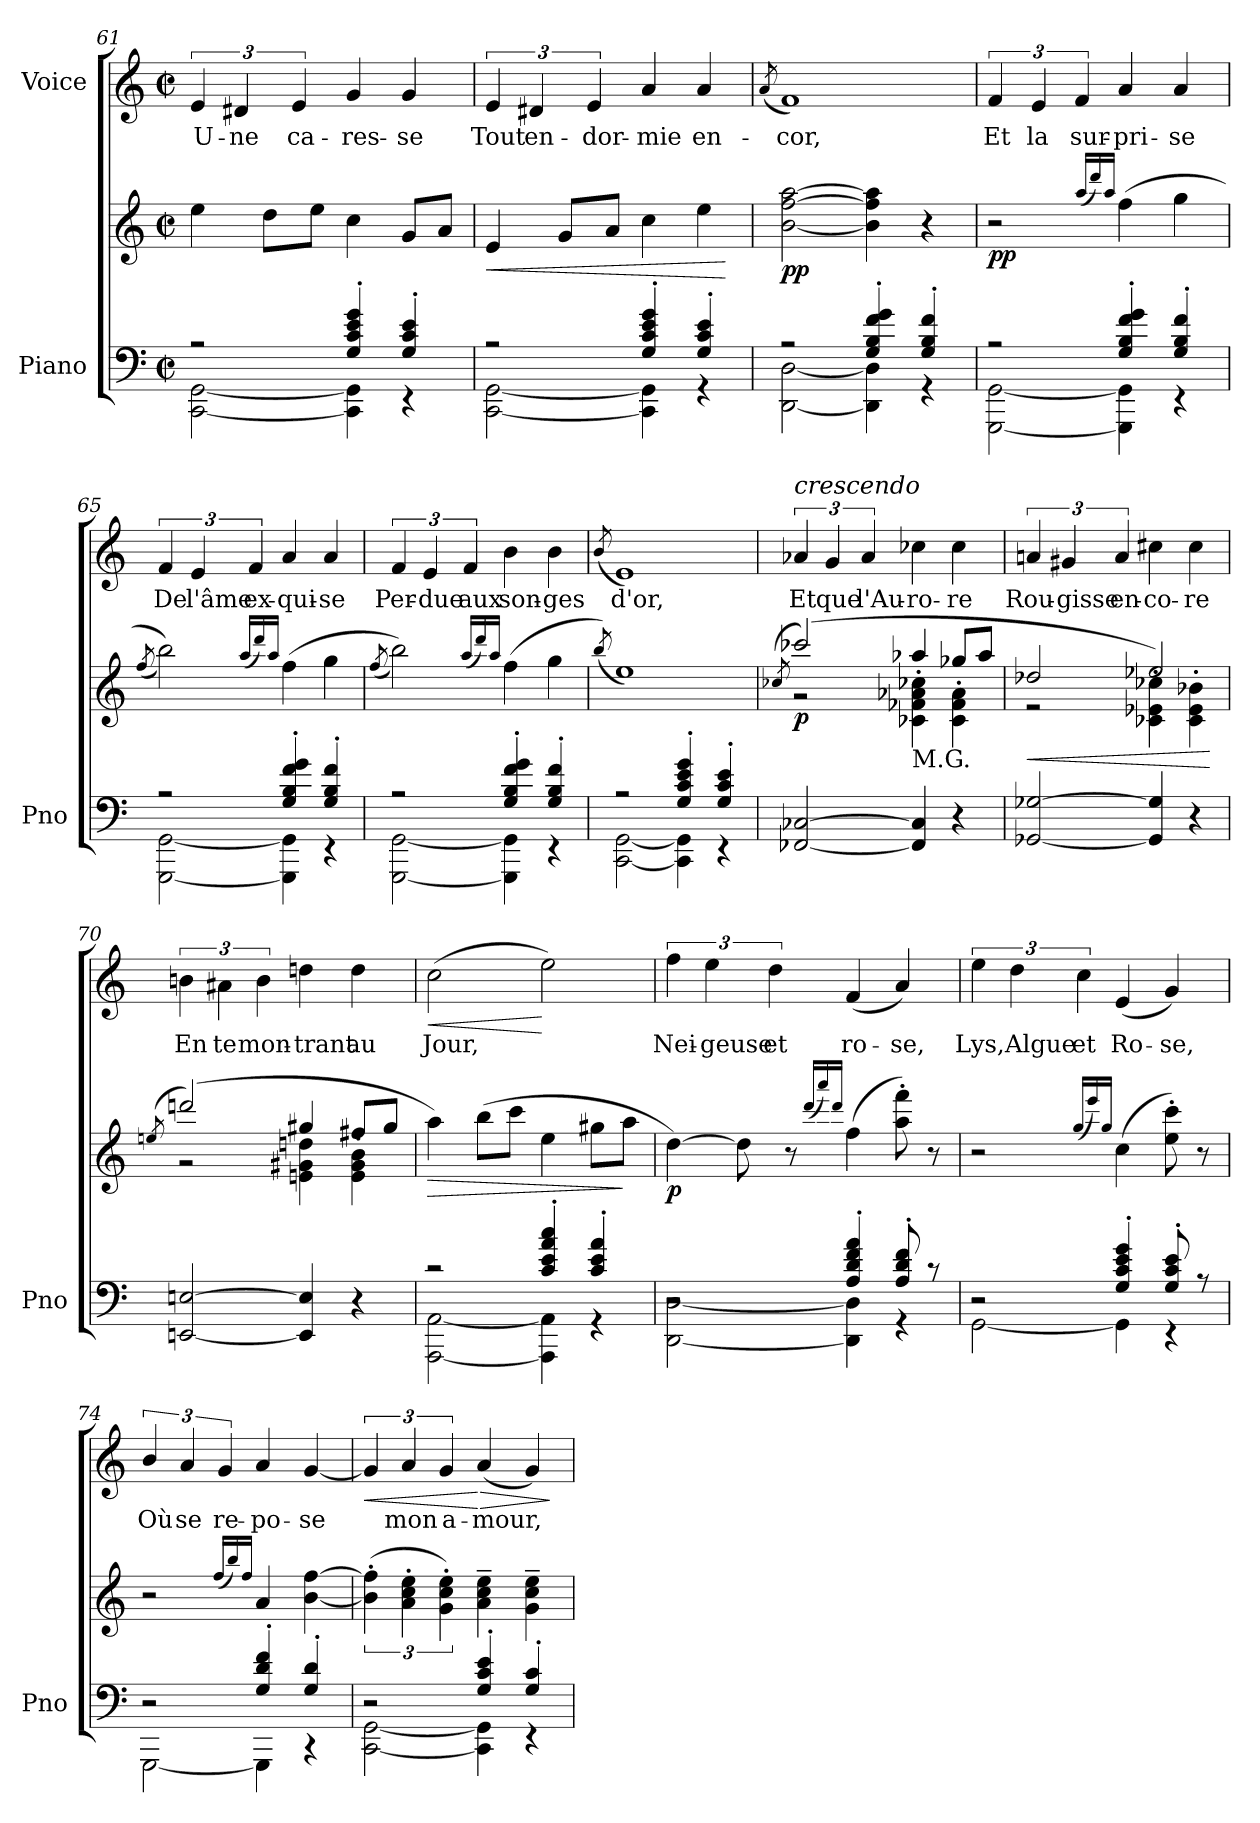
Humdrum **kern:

**kern	**kern	**dynam	**kern	**text	**dynam
*part2	*part2	*part2	*part1	*part1	*part1
*staff3	*staff2	*staff2/3	*staff1	*staff1	*staff1
*I"Piano	*	*	*I"Voice	*	*
*I'Pno	*	*	*	*	*
*clefF4	*clefG2	*	*clefG2	*	*
*k[]	*k[]	*	*k[]	*	*
*M2/2	*M2/2	*	*M2/2	*	*
*met(c|)	*met(c|)	*	*met(c|)	*	*
=61	=61	=61	=61	=61	=61
*^	*	*	*	*	*
!	!	!	!	!	!LO:LY:b	!
2r	[2CC\ [2GG\	4ee\	.	6e/	U-	.
!	!	!	!	!	!LO:LY:b	!
.	.	.	.	6d#X/	-ne	.
.	.	8dd\L	.	.	.	.
!	!	!	!	!	!LO:LY:b	!
.	.	.	.	6e/	ca-	.
.	.	8ee\J	.	.	.	.
!	!	!	!	!	!LO:LY:b	!
4G/' 4c/' 4e/' 4g/'	4CC\] 4GG\]	4cc\	.	4g/	-res-	.
!	!	!	!	!	!LO:LY:b	!
4G/' 4c/' 4e/'	4r	8g/L	.	4g/	-se	.
.	.	8a/J	.	.	.	.
=62	=62	=62	=62	=62	=62	=62
!	!	!	!LO:HP:b	!	!LO:LY:b	!
2r	[2CC\ [2GG\	4e/	<	6e/	Tout	.
!	!	!	!	!	!LO:LY:b	!
.	.	.	.	6d#X/	en-	.
.	.	8g/L	.	.	.	.
!	!	!	!	!	!LO:LY:b	!
.	.	.	.	6e/	-dor-	.
.	.	8a/J	.	.	.	.
!	!	!	!	!	!LO:LY:b	!
4G/' 4c/' 4e/' 4g/'	4CC\] 4GG\]	4cc\	.	4a/	-mie	.
!	!	!	!	!	!LO:LY:b	!
4G/' 4c/' 4e/'	4r	4ee\	.	4a/	en-	.
*v	*v	*	*	*	*	*
.	.	[	.	.	.
=63	=63	=63	=63	=63	=63
.	.	.	(8qa/	.	.
*^	*	*	*	*	*
!	!	!	!LO:DY:b	!	!LO:LY:b	!
2r	[2DD\ [2D\	[2b\ [2ff\ [2aa\	pp	1f)	cor,	.
4G/' 4B/' 4f/' 4g/'	4DD\] 4D\]	4b\] 4ff\] 4aa\]	.	.	.	.
4G/' 4B/' 4f/'	4r	4r	.	.	.	.
!!LO:LB:g=z
=64	=64	=64	=64	=64	=64	=64
!	!	!	!LO:DY:b	!	!LO:LY:b	!
2r	[2GGG\ [2GG\	2r	pp	6f/	Et	.
!	!	!	!	!	!LO:LY:b	!
.	.	.	.	6e/	la	.
!	!	!	!	!	!LO:LY:b	!
.	.	.	.	6f/	sur-	.
.	.	(16qaa/LL	.	.	.	.
.	.	16qddd/)	.	.	.	.
.	.	16qaa/JJ	.	.	.	.
!	!	!	!	!	!LO:LY:b	!
4G/' 4B/' 4f/' 4g/'	4GGG\] 4GG\]	(4ff\	.	4a/	-pri-	.
!	!	!	!	!	!LO:LY:b	!
4G/' 4B/' 4f/'	4r	4gg\	.	4a/	-se	.
=65	=65	=65	=65	=65	=65	=65
.	.	(8qff/	.	.	.	.
!	!	!	!	!	!LO:LY:b	!
2r	[2GGG\ [2GG\	2bb\))	.	6f/	De	.
!	!	!	!	!	!LO:LY:b	!
.	.	.	.	6e/	l'âme	.
!	!	!	!	!	!LO:LY:b	!
.	.	.	.	6f/	ex-	.
.	.	(16qaa/LL	.	.	.	.
.	.	16qddd/)	.	.	.	.
.	.	16qaa/JJ	.	.	.	.
!	!	!	!	!	!LO:LY:b	!
4G/' 4B/' 4f/' 4g/'	4GGG\] 4GG\]	(>4ff\	.	4a/	-qui-	.
!	!	!	!	!	!LO:LY:b	!
4G/' 4B/' 4f/'	4r	4gg\	.	4a/	-se	.
=66	=66	=66	=66	=66	=66	=66
.	.	(8qff/	.	.	.	.
!	!	!	!	!	!LO:LY:b	!
2r	[2GGG\ [2GG\	2bb\))	.	6f/	Per-	.
!	!	!	!	!	!LO:LY:b	!
.	.	.	.	6e/	-due	.
!	!	!	!	!	!LO:LY:b	!
.	.	.	.	6f/	aux	.
.	.	(16qaa/LL	.	.	.	.
.	.	16qddd/)	.	.	.	.
.	.	16qaa/JJ	.	.	.	.
!	!	!	!	!	!LO:LY:b	!
4G/' 4B/' 4f/' 4g/'	4GGG\] 4GG\]	(>4ff\	.	4b\	son-	.
!	!	!	!	!	!LO:LY:b	!
4G/' 4B/' 4f/'	4r	4gg\	.	4b\	-ges	.
=67	=67	=67	=67	=67	=67	=67
.	.	(8qbb/)	.	(8qb/	.	.
!	!	!	!	!	!LO:LY:b	!
2r	[2CC\ [2GG\	1ee)	.	1e)	d'or,	.
4G/' 4c/' 4e/' 4g/'	4CC\] 4GG\]	.	.	.	.	.
4G/' 4c/' 4e/'	4r	.	.	.	.	.
*v	*v	*	*	*	*	*
!!LO:PB:g=z
=68	=68	=68	=68	=68	=68
.	(8qcc-X/	.	.	.	.
*	*^	*	*	*	*
*	*	*^	*	*	*	*
!	!	!	!	!	!LO:TX:a:i:t=crescendo	!	!
!	!	!	!	!LO:DY:b	!	!LO:LY:b	!
[2FF-X/ [2C-X/	(2ccc-X/)	2r	2ryy	p	6a-X/	Et	.
!	!	!	!	!	!	!LO:LY:b	!
.	.	.	.	.	6g/	que	.
!	!	!	!	!	!	!LO:LY:b	!
.	.	.	.	.	6a-/	l'Au-	.
!	!LO:TX:b:t=M.G.	!	!	!	!	!	!
!	!	!	!	!	!	!LO:LY:b	!
4FF-/] 4C-/]	4aa-X/	4ryy	4c-X\' 4f-X\' 4a-X\' 4cc-X\'	.	4cc-X\	-ro-	.
!	!	!	!	!	!	!LO:LY:b	!
4r	8gg-X/L	4ryy	4c-\' 4f-\' 4a-\'	.	4cc-\	-re	.
.	8aa-/J	.	.	.	.	.	.
=69	=69	=69	=69	=69	=69	=69	=69
!	!	!	!	!LO:HP:b	!	!LO:LY:b	!
[2GG-X/ [2G-X/	2dd-X/	2r	2ryy	<	6an/	Rou-	.
!	!	!	!	!	!	!LO:LY:b	!
.	.	.	.	.	6g#X/	-gisse	.
!	!	!	!	!	!	!LO:LY:b	!
.	.	.	.	.	6a/	en-	.
!	!	!	!	!	!	!LO:LY:b	!
4GG-/] 4G-/]	2ee-X/)	4ryy	4c-X\' 4e-X\' 4cc-X\'	.	4cc#X\	-co-	.
!	!	!	!	!	!	!LO:LY:b	!
4r	.	4ryy	4c-\' 4e-\' 4b-X\'	.	4cc#\	-re	.
*	*v	*v	*v	*	*	*	*
.	.	[	.	.	.
=70	=70	=70	=70	=70	=70
.	(8qeen/	.	.	.	.
*	*^	*	*	*	*
*	*	*^	*	*	*	*
!	!	!	!	!LO:DY:b	!	!LO:LY:b	!
!	!	!	!	!LO:DY:n=1:b	!	!	!
[2EEn/ [2En/	(>2dddn/)	2r	2ryy	other-dynamics f	6bn\	En	.
!	!	!	!	!	!	!LO:LY:b	!
.	.	.	.	.	6a#X\	te	.
!	!	!	!	!	!	!LO:LY:b	!
.	.	.	.	.	6b\	mon-	.
!	!	!	!	!	!	!LO:LY:b	!
4EE/] 4E/]	4gg#X/	4ryy	4en\' 4g#X\' 4ddn\'	.	4ddn\	-trant	.
!	!	!	!	!	!	!LO:LY:b	!
4r	8ff#X/L	4ryy	4e\' 4g#\' 4b\'	.	4dd\	au	.
.	8gg#/J	.	.	.	.	.	.
*	*v	*v	*v	*	*	*	*
=71	=71	=71	=71	=71	=71
*^	*	*	*	*	*
!	!	!	!LO:HP:b	!	!LO:LY:b	!LO:HP:b
2r	[2AAA\ [2AA\	4aa\)	>	(2cc\	Jour,	<
.	.	(8bb\L	.	.	.	.
.	.	8ccc\J	.	.	.	.
4c/' 4e/' 4a/' 4cc/'	4AAA\] 4AA\]	4ee\	.	2ee\)	.	[
4c/' 4e/' 4a/'	4r	8gg#X\L	.	.	.	.
.	.	8aa\J	]	.	.	.
!!LO:LB:g=z
=72	=72	=72	=72	=72	=72	=72
*	*^	*	*	*	*	*
!	!	!	!	!LO:DY:b	!	!LO:LY:b	!
2r	[2DD\ [2D\	2r	[4dd\)	p	6ff\	Nei-	.
!	!	!	!	!	!	!LO:LY:b	!
.	.	.	.	.	6ee\	-geuse	.
.	.	.	8dd\]	.	.	.	.
!	!	!	!	!	!	!LO:LY:b	!
.	.	.	.	.	6dd\	et	.
.	.	.	8r	.	.	.	.
.	.	.	(16qddd/LL	.	.	.	.
.	.	.	16qaaa/)	.	.	.	.
.	.	.	16qddd/JJ	.	.	.	.
!	!	!	!	!	!	!LO:LY:b	!
4A/' 4d/' 4f/' 4a/'	4DD\] 4D\]	2ryy	(>4ff\	.	(4f/	ro-	.
!	!	!	!	!	!	!LO:LY:b	!
8A/' 8d/' 8f/'	4r	.	8aa\' 8fff\')	.	4a/)	-se,	.
8r	.	.	8r	.	.	.	.
=73	=73	=73	=73	=73	=73	=73	=73
!	!	!	!	!	!	!LO:LY:b	!
2r	[2GG\	2r	2r	.	6ee\	Lys,	.
!	!	!	!	!	!	!LO:LY:b	!
.	.	.	.	.	6dd\	Algue	.
!	!	!	!	!	!	!LO:LY:b	!
.	.	.	.	.	6cc\	et	.
.	.	.	(16qgg/LL	.	.	.	.
.	.	.	16qeee/)	.	.	.	.
.	.	.	16qgg/JJ	.	.	.	.
!	!	!	!	!	!	!LO:LY:b	!
4G/' 4c/' 4e/' 4g/'	4GG\]	2ryy	(4cc\	.	(4e/	Ro-	.
!	!	!	!	!	!	!LO:LY:b	!
8G/' 8c/' 8e/'	4r	.	8ee\' 8ccc\')	.	4g/)	-se,	.
8r	.	.	8r	.	.	.	.
=74	=74	=74	=74	=74	=74	=74	=74
!	!	!	!	!	!	!LO:LY:b	!
2r	[2GGG\	2r	2r	.	6b/	Où	.
!	!	!	!	!	!	!LO:LY:b	!
.	.	.	.	.	6a/	se	.
!	!	!	!	!	!	!LO:LY:b	!
.	.	.	.	.	6g/	re-	.
.	.	.	(16qff/LL	.	.	.	.
.	.	.	16qbb/)	.	.	.	.
.	.	.	16qff/JJ	.	.	.	.
!	!	!	!	!	!	!LO:LY:b	!
4G/' 4d/' 4f/'	4GGG\]	2ryy	4a/	.	4a/	-po-	.
!	!	!	!	!	!	!LO:LY:b	!
4G/' 4d/'	4r	.	[4b\ [4ff\	.	[4g/	-se	.
=75	=75	=75	=75	=75	=75	=75	=75
!	!	!	!	!	!	!	!LO:HP:b
2r	[2CC\ [2GG\	2r	(>6b\]' 6ff\]'	.	6g/]	.	<
!	!	!	!	!	!	!LO:LY:b	!
.	.	.	6a\' 6cc\' 6ee\'	.	6a/	mon	.
!	!	!	!	!	!	!LO:LY:b	!
.	.	.	6g\' 6cc\' 6ee\')	.	6g/	a-	.
!	!	!	!	!	!	!LO:LY:b	!LO:HP:n=1:b
4G/' 4c/' 4e/'	4CC\] 4GG\]	2ryy	4a\~ 4cc\~ 4ee\~	.	(4a/	-mour,	[ >
4G/' 4c/'	4r	.	4g\~ 4cc\~ 4ee\~	.	4g/)	.	.
*v	*v	*v	*	*	*	*	*
.	.	.	.	.	]
=	=	=	=	=	=
*-	*-	*-	*-	*-	*-
